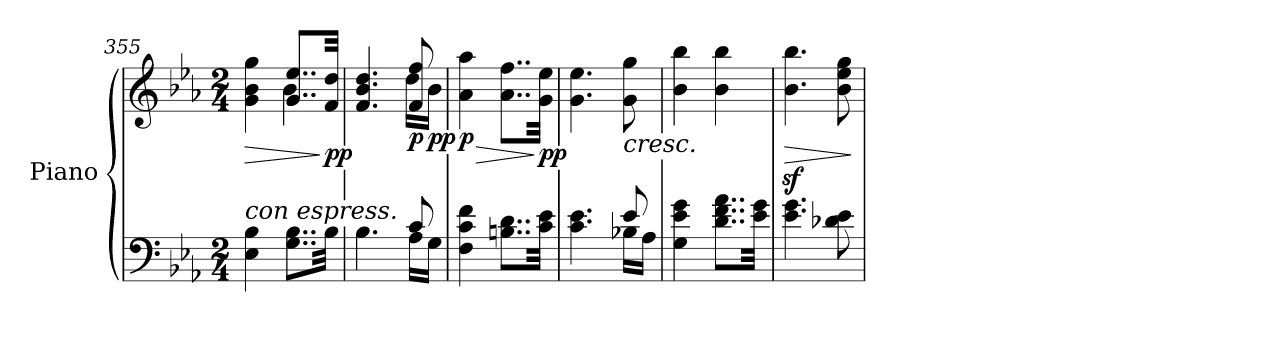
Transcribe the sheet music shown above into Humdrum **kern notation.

**kern	**kern	**dynam
*part1	*part1	*part1
*staff2	*staff1	*staff1/2
*I"Piano	*	*
*I'Pno	*	*
!!LO:LB:g=z
*clefF4	*clefG2	*
*k[b-e-a-]	*k[b-e-a-]	*
*M2/4	*M2/4	*
=355	=355	=355
!	!LO:TX:a:B:t=Poco Andante	!
!LO:TX:a:i:t=con espress.	!	!
!	!	!LO:HP:b
*	*^	*
4E-\ 4B-\	4g\ 4b-\ 4gg\	4rAyy	>
8..G\ 8..B-\L	8..g/ 8..ee-/L	4b-\	.
!	!	!	!LO:DY:n=1:b
32B-\Jkk	32f/ 32dd/Jkk	.	] pp
=356	=356	=356	=356
*^	*	*	*
4.B-\	4.ryy	4.f/ 4.b-/ 4.dd/	4.rgyy	.
!	!	!	!	!LO:DY:b
8c/	16A-\LL	8f/ 8ff/	16dd\LL	p
!	!	!	!	!LO:DY:b
.	16G\JJ	.	16b-\JJ	pp
=357	=357	=357	=357	=357
!	!	!	!	!LO:HP:b
!	!	!	!	!LO:DY:n=1:b
*v	*v	*	*	*
*	*v	*v	*
4F\ 4c\ 4f\	4a-\ 4aa-\	> p
8..Bn\ 8..d\L	8..a-\ 8..ff\L	.
!	!	!LO:DY:n=2:b
32c\ 32e-\Jkk	32g\ 32ee-\Jkk	] pp
=358	=358	=358
*^	*	*
4.c\ 4.e-\	4.rGGyy	4.g\ 4.ee-\	.
!	!	!LO:TX:b:i:t=cresc.	!
8e-/	16B-X\LL	8g\ 8gg\	.
.	16A-\JJ	.	.
*v	*v	*	*
=359	=359	=359
4G\ 4e-\ 4g\	4b-\ 4bb-\	.
8..d\ 8..f\ 8..a-\L	4b-\ 4bb-\	.
32e-\ 32g\Jkk	.	.
=360	=360	=360
!	!	!LO:HP:b
4.e-\ 4.g\	4.b-\z< 4.bb-\z<	>
8d-X\ 8e-\	8b-\ 8ee-\ 8gg\	.
.	.	]
=	=	=
*-	*-	*-
